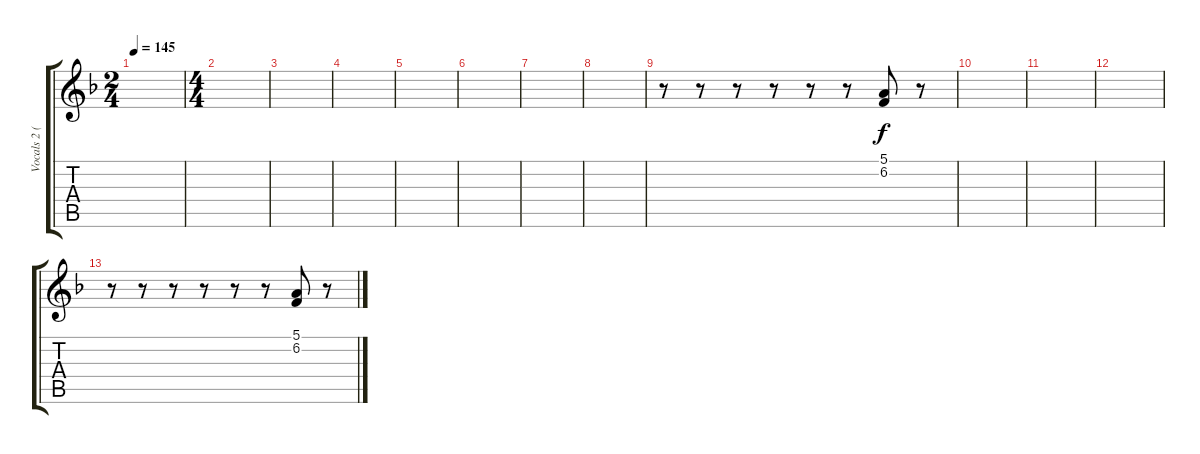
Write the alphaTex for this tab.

\track ("Vocals 2 (Noodles, Greg K.)" "Vocals 2 (") {instrument clarinet}
\staff {score tabs}
\tuning (E4 B3 G3 D3 A2 E2) {hide}
\ts (2 4)
\tempo 145
\clef g2
\ks f
|
\ts (4 4)
|
|
|
|
|
|
|
r.8 r.8 r.8 r.8 r.8 r.8 (5.1 6.2).8 r.8 |
|
|
|
r.8 r.8 r.8 r.8 r.8 r.8 (5.1 6.2).8 r.8
